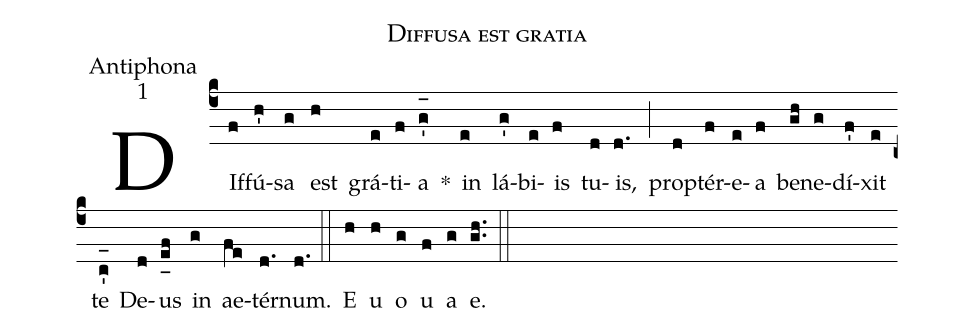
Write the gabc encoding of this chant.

name:Diffusa est gratia;
office-part:Antiphona;
mode:1;
%%
(c4) DIf(f)fú(h')sa(g) est(h) grá(e)ti(f)a(g'_[oh:h]) *() in(e) lá(g')bi(e)is(f) tu(d)is,(d.) (;) pro(d)ptér(f)e(e)a(f) be(gh)ne(g)dí(f')xit(e) te(c'_[oh:h]) De(d)us(e_[uh:l]f) in(g) ae(fe)tér(d.)num.(d.) (::) <eu>E(h) u(h) o(g) u(f) a(g) e.</eu>(gh..) (::)
